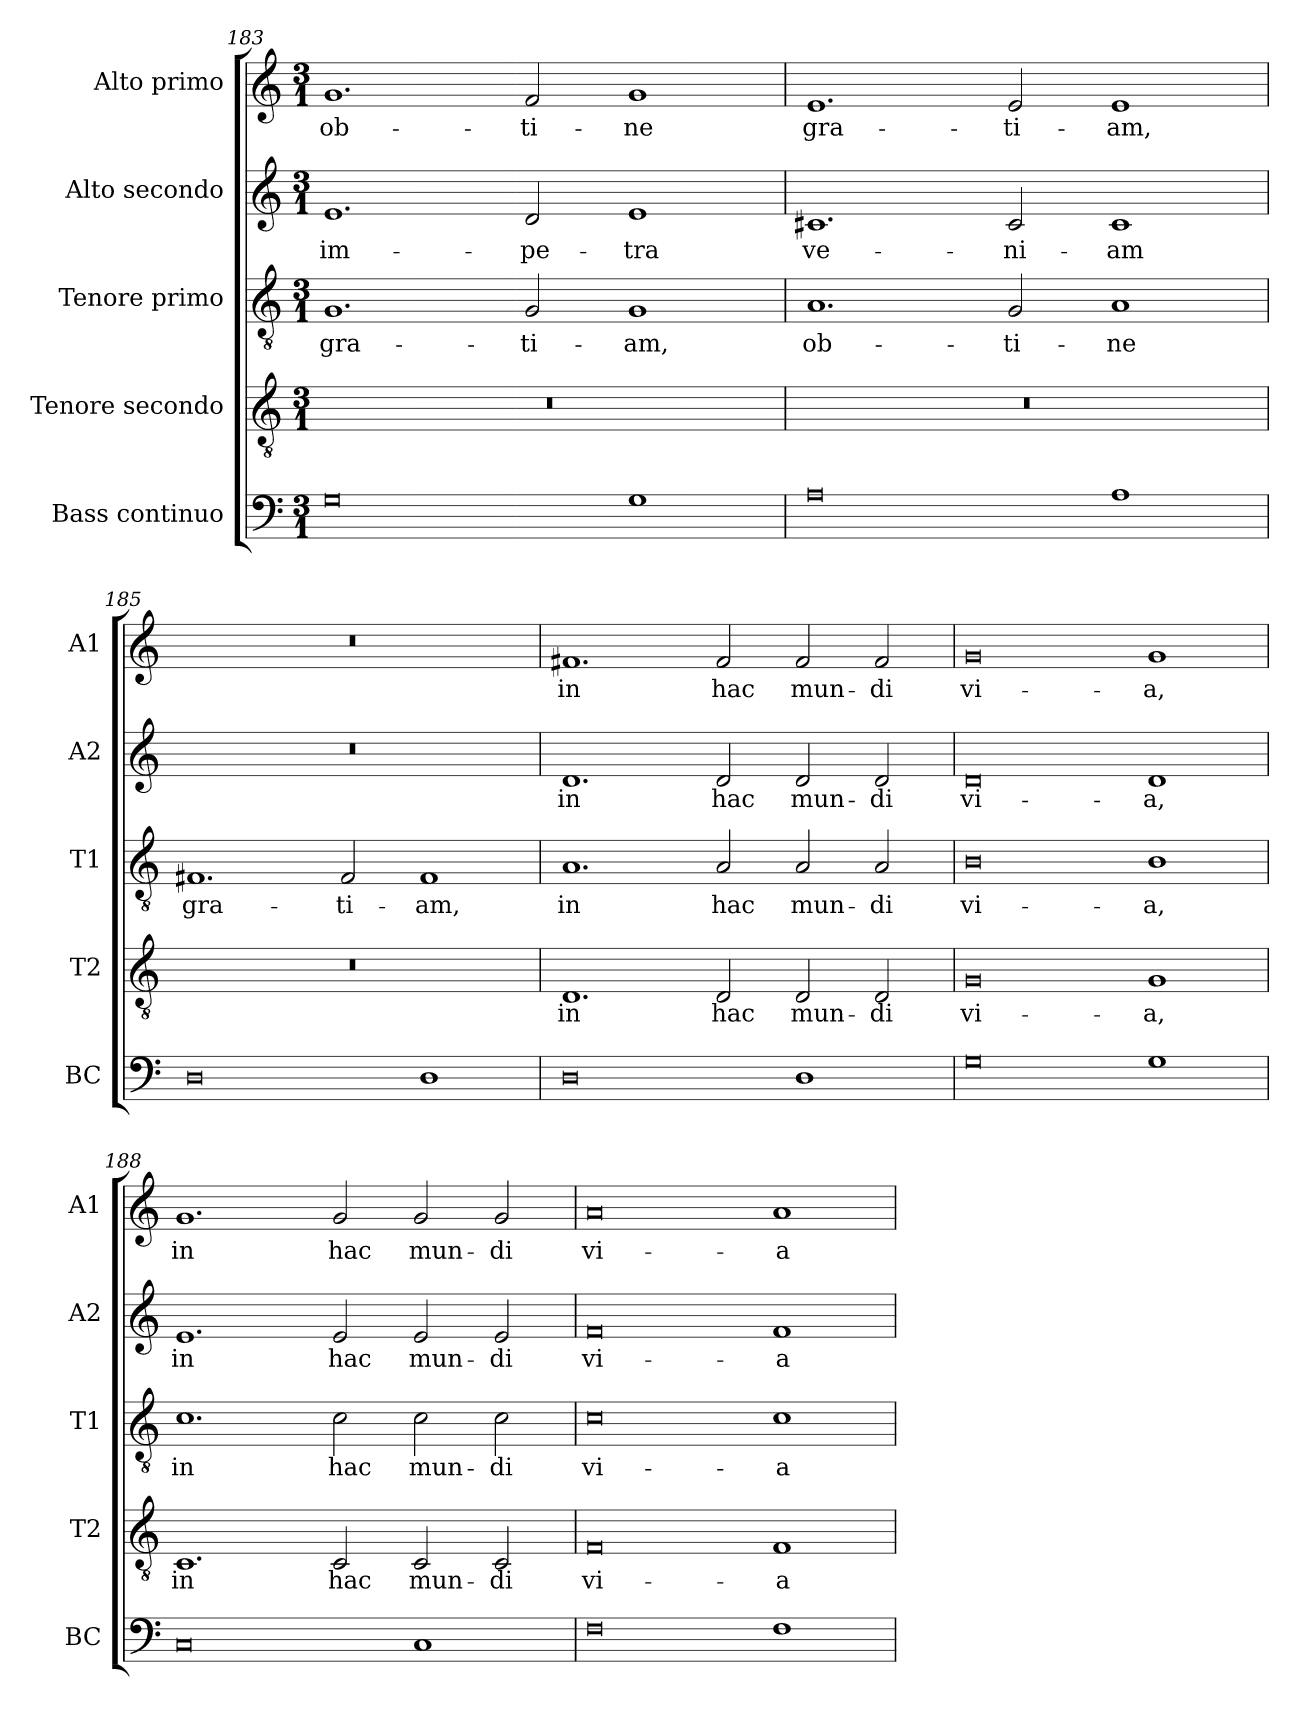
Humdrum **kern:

**kern	**kern	**text	**kern	**text	**kern	**text	**kern	**text
*part5	*part4	*part4	*part3	*part3	*part2	*part2	*part1	*part1
*staff5	*staff4	*staff4	*staff3	*staff3	*staff2	*staff2	*staff1	*staff1
*I"Bass continuo	*I"Tenore secondo	*	*I"Tenore primo	*	*I"Alto secondo	*	*I"Alto primo	*
*I'BC	*I'T2	*	*I'T1	*	*I'A2	*	*I'A1	*
*clefF4	*clefGv2	*	*clefGv2	*	*clefG2	*	*clefG2	*
*k[]	*k[]	*	*k[]	*	*k[]	*	*k[]	*
*C:	*C:	*	*C:	*	*C:	*	*C:	*
*M3/1	*M3/1	*	*M3/1	*	*M3/1	*	*M3/1	*
=183	=183	=183	=183	=183	=183	=183	=183	=183
!	!	!	!	!LO:LY:b	!	!	!	!
!	!	!	!	!	!	!LO:LY:b	!	!
!	!	!	!	!	!	!	!	!LO:LY:b
0G	0.r	.	1.G	gra-	1.e	im-	1.g	ob-
!	!	!	!	!LO:LY:b	!	!	!	!
!	!	!	!	!	!	!LO:LY:b	!	!
!	!	!	!	!	!	!	!	!LO:LY:b
.	.	.	2G/	-ti-	2d/	-pe-	2f/	-ti-
!	!	!	!	!LO:LY:b	!	!	!	!
!	!	!	!	!	!	!LO:LY:b	!	!
!	!	!	!	!	!	!	!	!LO:LY:b
1G	.	.	1G	-am,	1e	-tra	1g	-ne
=184	=184	=184	=184	=184	=184	=184	=184	=184
!	!	!	!	!LO:LY:b	!	!	!	!
!	!	!	!	!	!	!LO:LY:b	!	!
!	!	!	!	!	!	!	!	!LO:LY:b
0A	0.r	.	1.A	ob-	1.c#X	ve-	1.e	gra-
!	!	!	!	!LO:LY:b	!	!	!	!
!	!	!	!	!	!	!LO:LY:b	!	!
!	!	!	!	!	!	!	!	!LO:LY:b
.	.	.	2G/	-ti-	2c#/	-ni-	2e/	-ti-
!	!	!	!	!LO:LY:b	!	!	!	!
!	!	!	!	!	!	!LO:LY:b	!	!
!	!	!	!	!	!	!	!	!LO:LY:b
1A	.	.	1A	-ne	1c#	-am	1e	-am,
=185	=185	=185	=185	=185	=185	=185	=185	=185
!	!	!	!	!LO:LY:b	!	!	!	!
0D	0.r	.	1.F#X	gra-	0.r	.	0.r	.
!	!	!	!	!LO:LY:b	!	!	!	!
.	.	.	2F#/	-ti-	.	.	.	.
!	!	!	!	!LO:LY:b	!	!	!	!
1D	.	.	1F#	-am,	.	.	.	.
=186	=186	=186	=186	=186	=186	=186	=186	=186
!	!	!LO:LY:b	!	!	!	!	!	!
!	!	!	!	!LO:LY:b	!	!	!	!
!	!	!	!	!	!	!LO:LY:b	!	!
!	!	!	!	!	!	!	!	!LO:LY:b
0D	1.D	in	1.A	in	1.d	in	1.f#X	in
!	!	!LO:LY:b	!	!	!	!	!	!
!	!	!	!	!LO:LY:b	!	!	!	!
!	!	!	!	!	!	!LO:LY:b	!	!
!	!	!	!	!	!	!	!	!LO:LY:b
.	2D/	hac	2A/	hac	2d/	hac	2f#/	hac
!	!	!LO:LY:b	!	!	!	!	!	!
!	!	!	!	!LO:LY:b	!	!	!	!
!	!	!	!	!	!	!LO:LY:b	!	!
!	!	!	!	!	!	!	!	!LO:LY:b
1D	2D/	mun-	2A/	mun-	2d/	mun-	2f#/	mun-
!	!	!LO:LY:b	!	!	!	!	!	!
!	!	!	!	!LO:LY:b	!	!	!	!
!	!	!	!	!	!	!LO:LY:b	!	!
!	!	!	!	!	!	!	!	!LO:LY:b
.	2D/	-di	2A/	-di	2d/	-di	2f#/	-di
=187	=187	=187	=187	=187	=187	=187	=187	=187
!	!	!LO:LY:b	!	!	!	!	!	!
!	!	!	!	!LO:LY:b	!	!	!	!
!	!	!	!	!	!	!LO:LY:b	!	!
!	!	!	!	!	!	!	!	!LO:LY:b
0G	0G	vi-	0B	vi-	0d	vi-	0g	vi-
!	!	!LO:LY:b	!	!	!	!	!	!
!	!	!	!	!LO:LY:b	!	!	!	!
!	!	!	!	!	!	!LO:LY:b	!	!
!	!	!	!	!	!	!	!	!LO:LY:b
1G	1G	-a,	1B	-a,	1d	-a,	1g	-a,
!!LO:LB:g=z
=188	=188	=188	=188	=188	=188	=188	=188	=188
!	!	!LO:LY:b	!	!	!	!	!	!
!	!	!	!	!LO:LY:b	!	!	!	!
!	!	!	!	!	!	!LO:LY:b	!	!
!	!	!	!	!	!	!	!	!LO:LY:b
0C	1.C	in	1.c	in	1.e	in	1.g	in
!	!	!LO:LY:b	!	!	!	!	!	!
!	!	!	!	!LO:LY:b	!	!	!	!
!	!	!	!	!	!	!LO:LY:b	!	!
!	!	!	!	!	!	!	!	!LO:LY:b
.	2C/	hac	2c\	hac	2e/	hac	2g/	hac
!	!	!LO:LY:b	!	!	!	!	!	!
!	!	!	!	!LO:LY:b	!	!	!	!
!	!	!	!	!	!	!LO:LY:b	!	!
!	!	!	!	!	!	!	!	!LO:LY:b
1C	2C/	mun-	2c\	mun-	2e/	mun-	2g/	mun-
!	!	!LO:LY:b	!	!	!	!	!	!
!	!	!	!	!LO:LY:b	!	!	!	!
!	!	!	!	!	!	!LO:LY:b	!	!
!	!	!	!	!	!	!	!	!LO:LY:b
.	2C/	-di	2c\	-di	2e/	-di	2g/	-di
=189	=189	=189	=189	=189	=189	=189	=189	=189
!	!	!LO:LY:b	!	!	!	!	!	!
!	!	!	!	!LO:LY:b	!	!	!	!
!	!	!	!	!	!	!LO:LY:b	!	!
!	!	!	!	!	!	!	!	!LO:LY:b
0F	0F	vi-	0c	vi-	0f	vi-	0a	vi-
!	!	!LO:LY:b	!	!	!	!	!	!
!	!	!	!	!LO:LY:b	!	!	!	!
!	!	!	!	!	!	!LO:LY:b	!	!
!	!	!	!	!	!	!	!	!LO:LY:b
1F	1F	-a	1c	-a	1f	-a	1a	-a
=	=	=	=	=	=	=	=	=
*-	*-	*-	*-	*-	*-	*-	*-	*-
